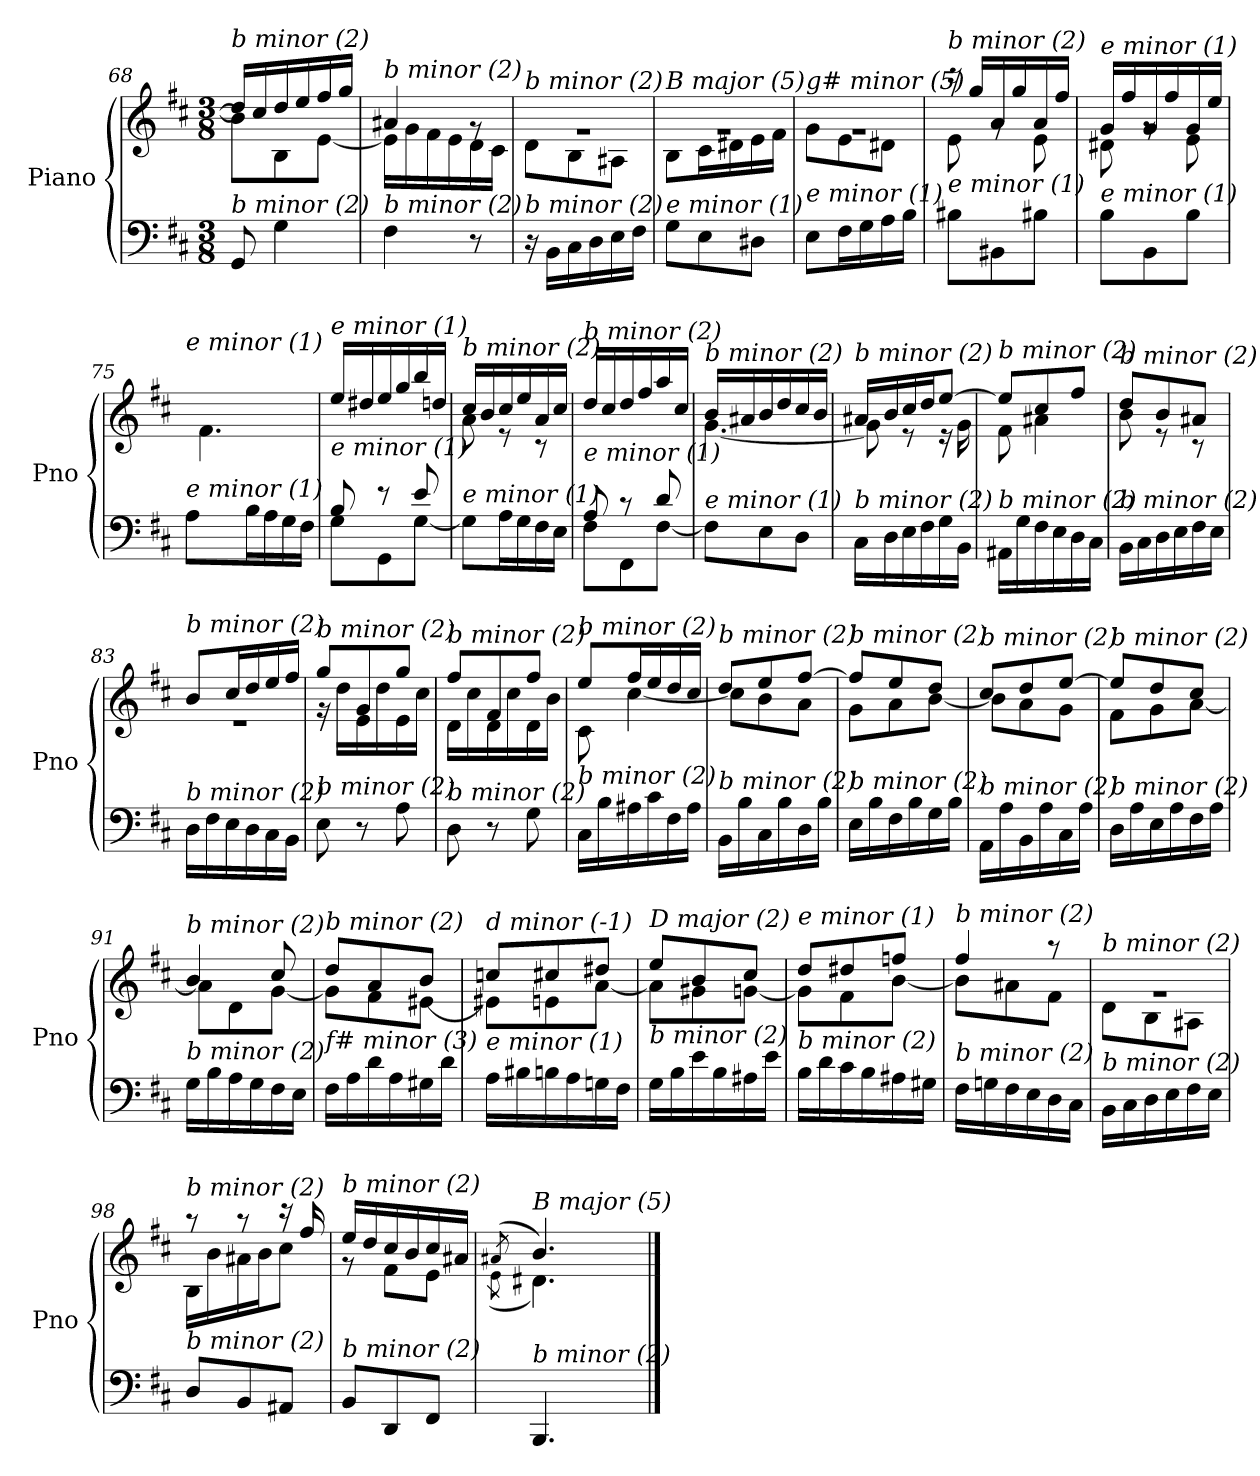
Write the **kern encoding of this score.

**kern	**kern
*part1	*part1
*staff2	*staff1
*I"Piano	*
*I'Pno	*
*clefF4	*clefG2
*k[f#c#]	*k[f#c#]
*M3/8	*M3/8
=68	=68
*	*^
!	!LO:TX:i:t=b minor (2)	!
!LO:TX:i:t=b minor (2)	!	!
8GG/	16dd/LL]	8b\L]
.	16cc#/	.
4G\	16dd/	8B\
.	16ee/	.
.	16ff#/	[8e\J
.	16gg/JJ	.
=69	=69	=69
!	!LO:TX:i:t=b minor (2)	!
!LO:TX:i:t=b minor (2)	!	!
4F#\	4a#X/	16e\LL]
.	.	16g\
.	.	16f#\
.	.	16e\
8r	8rg	16d\
.	.	16c#\JJ
=70	=70	=70
!	!LO:TX:i:t=b minor (2)	!
!LO:TX:i:t=b minor (2)	!	!
16r	4.rg	8d\L
16BB\LL	.	.
16C#\	.	8B\
16D\	.	.
16E\	.	8A#X\J
16F#\JJ	.	.
!!LO:LB:g=z	!!
=71	=71	=71
!	!LO:TX:i:t=B major (5)	!
!LO:TX:i:t=e minor (1)	!	!
8G\L	4.rg	8B\L
8E\	.	16c#\L
.	.	16d#X\
8D#X\J	.	16e\
.	.	16f#\JJ
=72	=72	=72
!	!LO:TX:i:t=g# minor (5)	!
!LO:TX:i:t=e minor (1)	!	!
8E\L	4.rg	8g\L
16F#\L	.	8e\
16G\	.	.
16A\	.	8d#X\J
16B\JJ	.	.
=73	=73	=73
!	!LO:TX:i:t=b minor (2)	!
!LO:TX:i:t=e minor (1)	!	!
8B#Xi\L	16r	8e\
.	16gg/LL	.
8BB#Xi\	16a/	8rg
.	16gg/	.
8B#Xi\J	16a/	8e\
.	16ff#/JJ	.
=74	=74	=74
!	!LO:TX:i:t=e minor (1)	!
!LO:TX:i:t=e minor (1)	!	!
8B\L	16g/LL	8d#X\
.	16ff#/	.
8BB\	16g/	8rg
.	16ff#/	.
8B\J	16g/	8e\
.	16ee/JJ	.
=75	=75	=75
!	!LO:TX:i:t=e minor (1)	!
!LO:TX:i:t=e minor (1)	!	!
8A\L	16f#/LLyy	4.f#\
.	16ee/	.
16B\L	16dd#X/	.
16A\	16ff#/	.
16G\	16b/	.
16F#\JJ	16dd#/JJ	.
*	*v	*v
!!LO:LB:g=z
=76	=76
*^	*
!	!	!LO:TX:i:t=e minor (1)
!LO:TX:i:t=e minor (1)	!	!
8B/	8G\L	16ee/LL
.	.	16dd#X/
8r	8GG\	16ee/
.	.	16gg/
8e/	[8G\J	16bb/
.	.	16ddn/JJ
*v	*v	*
=77	=77
*	*^
!	!LO:TX:i:t=b minor (2)	!
!LO:TX:i:t=e minor (1)	!	!
8G\L]	16cc#/LL	8a\
.	16b/	.
16A\L	16cc#/	8r
16G\	16ee/	.
16F#\	16a/	8r
16E\JJ	16cc#/JJ	.
*	*v	*v
=78	=78
*^	*
!	!	!LO:TX:i:t=b minor (2)
!LO:TX:i:t=e minor (1)	!	!
8A/	8F#\L	16dd/LL
.	.	16cc#/
8r	8FF#\	16dd/
.	.	16ff#/
8d/	[8F#\J	16aa/
.	.	16cc#/JJ
*v	*v	*
=79	=79
*	*^
!	!LO:TX:i:t=b minor (2)	!
!LO:TX:i:t=e minor (1)	!	!
8F#\L]	16b/LL	[4.g\
.	16a#X/	.
8E\	16b/	.
.	16dd/	.
8D\J	16cc#/	.
.	16b/JJ	.
=80	=80	=80
!	!LO:TX:i:t=b minor (2)	!
!LO:TX:i:t=b minor (2)	!	!
16C#\LL	16a#X/LL	8g\]
16D\	16b/	.
16E\	16cc#/	8r
16F#\	16dd/J	.
16G\	[8ee/J	16r
16BB\JJ	.	16g\
!!LO:LB:g=z	!!
=81	=81	=81
!	!LO:TX:i:t=b minor (2)	!
!LO:TX:i:t=b minor (2)	!	!
16AA#X\LL	8ee/L]	8f#\
16G\	.	.
16F#\	8cc#/	4a#X\
16E\	.	.
16D\	8ff#/J	.
16C#\JJ	.	.
=82	=82	=82
!	!LO:TX:i:t=b minor (2)	!
!LO:TX:i:t=b minor (2)	!	!
16BB\LL	8dd/L	8b\
16C#\	.	.
16D\	8b/	8r
16E\	.	.
16F#\	8a#X/J	8r
16E\JJ	.	.
=83	=83	=83
!	!LO:TX:i:t=b minor (2)	!
!LO:TX:i:t=b minor (2)	!	!
16D\LL	8b/L	4.r
16F#\	.	.
16E\	16cc#/L	.
16D\	16dd/	.
16C#\	16ee/	.
16BB\JJ	16ff#/JJ	.
=84	=84	=84
!	!LO:TX:i:t=b minor (2)	!
!LO:TX:i:t=b minor (2)	!	!
8E\	8gg/L	16r
.	.	16dd\LL
8r	8g/	16e\
.	.	16dd\
8A\	8gg/J	16e\
.	.	16cc#\JJ
=85	=85	=85
!	!LO:TX:i:t=b minor (2)	!
!LO:TX:i:t=b minor (2)	!	!
8D\	8ff#/L	16d\LL
.	.	16cc#\
8r	8f#/	16d\
.	.	16cc#\
8G\	8ff#/J	16d\
.	.	16b\JJ
!!LO:LB:g=z	!!
=86	=86	=86
!	!LO:TX:i:t=b minor (2)	!
!LO:TX:i:t=b minor (2)	!	!
16C#\LL	8ee/L	8c#\
16B\	.	.
16A#X\	16ff#/L	[4cc#\
16c#\	16ee/	.
16F#\	16dd/	.
16A#\JJ	16cc#/JJ	.
=87	=87	=87
!	!LO:TX:i:t=b minor (2)	!
!LO:TX:i:t=b minor (2)	!	!
16BB\LL	8dd/L	8cc#\L]
16B\	.	.
16C#\	8ee/	8b\
16B\	.	.
16D\	[8ff#/J	8a\J
16B\JJ	.	.
=88	=88	=88
!	!LO:TX:i:t=b minor (2)	!
!LO:TX:i:t=b minor (2)	!	!
16E\LL	8ff#/L]	8g\L
16B\	.	.
16F#\	8ee/	8a\
16B\	.	.
16G\	8dd/J	[8b\J
16B\JJ	.	.
=89	=89	=89
!	!LO:TX:i:t=b minor (2)	!
!LO:TX:i:t=b minor (2)	!	!
16AA\LL	8cc#/L	8b\L]
16A\	.	.
16BB\	8dd/	8a\
16A\	.	.
16C#\	[8ee/J	8g\J
16A\JJ	.	.
=90	=90	=90
!	!LO:TX:i:t=b minor (2)	!
!LO:TX:i:t=b minor (2)	!	!
16D\LL	8ee/L]	8f#\L
16A\	.	.
16E\	8dd/	8g\
16A\	.	.
16F#\	8cc#/J	[8a\J
16A\JJ	.	.
!!LO:LB:g=z	!!
=91	=91	=91
!	!LO:TX:i:t=b minor (2)	!
!LO:TX:i:t=b minor (2)	!	!
16G\LL	4b/	8a\L]
16B\	.	.
16A\	.	8d\
16G\	.	.
16F#\	8cc#/	[8g\J
16E\JJ	.	.
=92	=92	=92
!	!LO:TX:i:t=b minor (2)	!
!LO:TX:i:t=f# minor (3)	!	!
16F#\LL	8dd/L	8g\L]
16A\	.	.
16d\	8a/	8f#\
16A\	.	.
16G#X\	8b/J	[8e#Xi\J
16d\JJ	.	.
=93	=93	=93
!	!LO:TX:i:t=d minor (-1)	!
!LO:TX:i:t=e minor (1)	!	!
16A\LL	8ccn/L	8e#Xi\L]
16B#Xi\	.	.
16B\	8cc#X/	8e\
16A\	.	.
16Gn\	8dd#X/J	[8a\J
16F#\JJ	.	.
=94	=94	=94
!	!LO:TX:i:t=D major (2)	!
!LO:TX:i:t=b minor (2)	!	!
16G\LL	8ee/L	8a\L]
16B\	.	.
16e\	8b/	8g#X\
16B\	.	.
16A#X\	8cc#/J	[8gn\J
16e\JJ	.	.
=95	=95	=95
!	!LO:TX:i:t=e minor (1)	!
!LO:TX:i:t=b minor (2)	!	!
16B\LL	8dd/L	8g\L]
16d\	.	.
16c#\	8dd#X/	8f#\
16B\	.	.
16A#X\	8ffni/J	[8b\J
16G#X\JJ	.	.
!!LO:PB:g=z	!!
=96	=96	=96
!	!LO:TX:i:t=b minor (2)	!
!LO:TX:i:t=b minor (2)	!	!
16F#\LL	4ff#/	8b\L]
16Gn\	.	.
16F#\	.	8a#X\
16E\	.	.
16D\	8r	8f#\J
16C#\JJ	.	.
=97	=97	=97
!	!LO:TX:i:t=b minor (2)	!
!LO:TX:i:t=b minor (2)	!	!
16BB\LL	4.rg	8d\L
16C#\	.	.
16D\	.	8B\
16E\	.	.
16F#\	.	8A#X\J
16E\JJ	.	.
=98	=98	=98
!	!LO:TX:i:t=b minor (2)	!
!LO:TX:i:t=b minor (2)	!	!
8D/L	8r	16B\LL
.	.	16b\
8BB/	8r	16a#X\
.	.	16b\J
8AA#X/J	16r	8cc#\J
.	16ff#/	.
=99	=99	=99
!	!LO:TX:i:t=b minor (2)	!
!LO:TX:i:t=b minor (2)	!	!
8BB/L	16ee/LL	8r
.	16dd/	.
8DD/	16cc#/	8f#\L
.	16b/	.
8FF#/J	16cc#/	8e\J
.	16a#X/JJ	.
=100	=100	=100
.	(>8qa#X/	(8qe\
*	*	*^
!	!LO:TX:i:t=B major (5)	!	!
!LO:TX:i:t=b minor (2)	!	!	!
4.BBB/	4.b/)	4.d#X\)	8e!yy 8a#!yy
.	.	.	4d#!yy 4b!yy
*	*v	*v	*v
==	==
*-	*-
